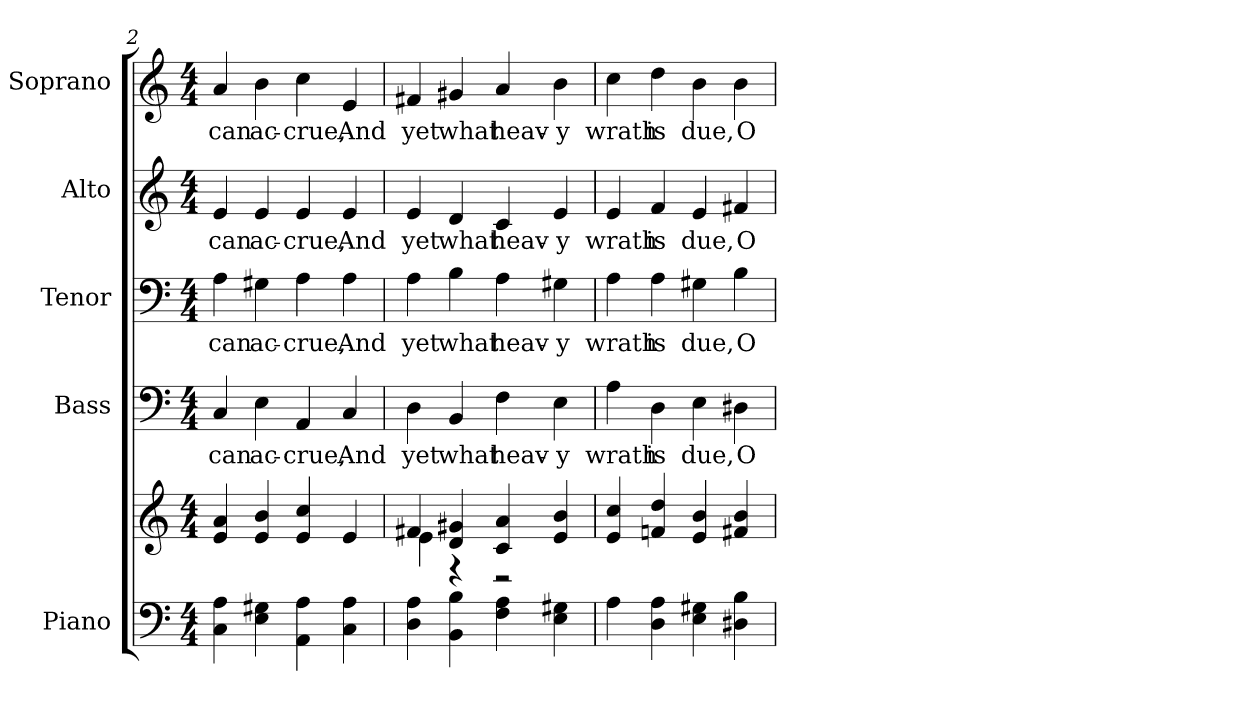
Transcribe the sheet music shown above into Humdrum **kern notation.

**kern	**kern	**kern	**text	**kern	**text	**kern	**text	**kern	**text
*part5	*part5	*part4	*part4	*part3	*part3	*part2	*part2	*part1	*part1
*staff6	*staff5	*staff4	*staff4	*staff3	*staff3	*staff2	*staff2	*staff1	*staff1
*I"Piano	*	*I"Bass	*	*I"Tenor	*	*I"Alto	*	*I"Soprano	*
*I'Pno.	*	*I'B.	*	*I'T.	*	*I'A.	*	*I'S.	*
*clefF4	*clefG2	*clefF4	*	*clefF4	*	*clefG2	*	*clefG2	*
*k[]	*k[]	*k[]	*	*k[]	*	*k[]	*	*k[]	*
*C:	*C:	*C:	*	*C:	*	*C:	*	*C:	*
*M4/4	*M4/4	*M4/4	*	*M4/4	*	*M4/4	*	*M4/4	*
=2	=2	=2	=2	=2	=2	=2	=2	=2	=2
!	!	!	!LO:LY:b:color=#000000	!	!	!	!	!	!
!	!	!	!	!	!LO:LY:b:color=#000000	!	!	!	!
!	!	!	!	!	!	!	!LO:LY:b:color=#000000	!	!
!	!	!	!	!	!	!	!	!	!LO:LY:b:color=#000000
4Ci\ 4Ai	4ei/ 4ai	4Ci/	can	4Ai\	can	4ei/	can	4ai/	can
!	!	!	!LO:LY:b:color=#000000	!	!	!	!	!	!
!	!	!	!	!	!LO:LY:b:color=#000000	!	!	!	!
!	!	!	!	!	!	!	!LO:LY:b:color=#000000	!	!
!	!	!	!	!	!	!	!	!	!LO:LY:b:color=#000000
4Ei\ 4G#Xi	4ei/ 4bi	4Ei\	ac-	4G#Xi\	ac-	4ei/	ac-	4bi\	ac-
!	!	!	!LO:LY:b:color=#000000	!	!	!	!	!	!
!	!	!	!	!	!LO:LY:b:color=#000000	!	!	!	!
!	!	!	!	!	!	!	!LO:LY:b:color=#000000	!	!
!	!	!	!	!	!	!	!	!	!LO:LY:b:color=#000000
4AAi\ 4Ai	4ei/ 4cci	4AAi/	-crue,	4Ai\	-crue,	4ei/	-crue,	4cci\	-crue,
!	!	!	!LO:LY:b:color=#000000	!	!	!	!	!	!
!	!	!	!	!	!LO:LY:b:color=#000000	!	!	!	!
!	!	!	!	!	!	!	!LO:LY:b:color=#000000	!	!
!	!	!	!	!	!	!	!	!	!LO:LY:b:color=#000000
4Ci\ 4Ai	4ei/	4Ci/	And	4Ai\	And	4ei/	And	4ei/	And
!!LO:PB:g=z
=3	=3	=3	=3	=3	=3	=3	=3	=3	=3
*	*^	*	*	*	*	*	*	*	*
!	!	!	!	!LO:LY:b:color=#000000	!	!	!	!	!	!
!	!	!	!	!	!	!LO:LY:b:color=#000000	!	!	!	!
!	!	!	!	!	!	!	!	!LO:LY:b:color=#000000	!	!
!	!	!	!	!	!	!	!	!	!	!LO:LY:b:color=#000000
4Di\ 4Ai	4f#Xi/	4ei\	4Di\	yet	4Ai\	yet	4ei/	yet	4f#Xi/	yet
!	!	!	!	!LO:LY:b:color=#000000	!	!	!	!	!	!
!	!	!	!	!	!	!LO:LY:b:color=#000000	!	!	!	!
!	!	!	!	!	!	!	!	!LO:LY:b:color=#000000	!	!
!	!	!	!	!	!	!	!	!	!	!LO:LY:b:color=#000000
4BBi\ 4Bi	4di/ 4g#Xi	4r	4BBi/	what	4Bi\	what	4di/	what	4g#Xi/	what
!	!	!	!	!LO:LY:b:color=#000000	!	!	!	!	!	!
!	!	!	!	!	!	!LO:LY:b:color=#000000	!	!	!	!
!	!	!	!	!	!	!	!	!LO:LY:b:color=#000000	!	!
!	!	!	!	!	!	!	!	!	!	!LO:LY:b:color=#000000
4Fi\ 4Ai	4ci/ 4ai	2r	4Fi\	heav-	4Ai\	heav-	4ci/	heav-	4ai/	heav-
!	!	!	!	!LO:LY:b:color=#000000	!	!	!	!	!	!
!	!	!	!	!	!	!LO:LY:b:color=#000000	!	!	!	!
!	!	!	!	!	!	!	!	!LO:LY:b:color=#000000	!	!
!	!	!	!	!	!	!	!	!	!	!LO:LY:b:color=#000000
4Ei\ 4G#Xi	4ei/ 4bi	.	4Ei\	-y	4G#Xi\	-y	4ei/	-y	4bi\	-y
*	*v	*v	*	*	*	*	*	*	*	*
=4	=4	=4	=4	=4	=4	=4	=4	=4	=4
!	!	!	!LO:LY:b:color=#000000	!	!	!	!	!	!
!	!	!	!	!	!LO:LY:b:color=#000000	!	!	!	!
!	!	!	!	!	!	!	!LO:LY:b:color=#000000	!	!
!	!	!	!	!	!	!	!	!	!LO:LY:b:color=#000000
4Ai\	4ei/ 4cci	4Ai\	wrath	4Ai\	wrath	4ei/	wrath	4cci\	wrath
!	!	!	!LO:LY:b:color=#000000	!	!	!	!	!	!
!	!	!	!	!	!LO:LY:b:color=#000000	!	!	!	!
!	!	!	!	!	!	!	!LO:LY:b:color=#000000	!	!
!	!	!	!	!	!	!	!	!	!LO:LY:b:color=#000000
4Di\ 4Ai	4fni/ 4ddi	4Di\	is	4Ai\	is	4fi/	is	4ddi\	is
!	!	!	!LO:LY:b:color=#000000	!	!	!	!	!	!
!	!	!	!	!	!LO:LY:b:color=#000000	!	!	!	!
!	!	!	!	!	!	!	!LO:LY:b:color=#000000	!	!
!	!	!	!	!	!	!	!	!	!LO:LY:b:color=#000000
4Ei\ 4G#Xi	4ei/ 4bi	4Ei\	due,	4G#Xi\	due,	4ei/	due,	4bi\	due,
!	!	!	!LO:LY:b:color=#000000	!	!	!	!	!	!
!	!	!	!	!	!LO:LY:b:color=#000000	!	!	!	!
!	!	!	!	!	!	!	!LO:LY:b:color=#000000	!	!
!	!	!	!	!	!	!	!	!	!LO:LY:b:color=#000000
4D#Xi\ 4Bi	4f#Xi/ 4bi	4D#Xi\	O	4Bi\	O	4f#Xi/	O	4bi\	O
=	=	=	=	=	=	=	=	=	=
*-	*-	*-	*-	*-	*-	*-	*-	*-	*-
